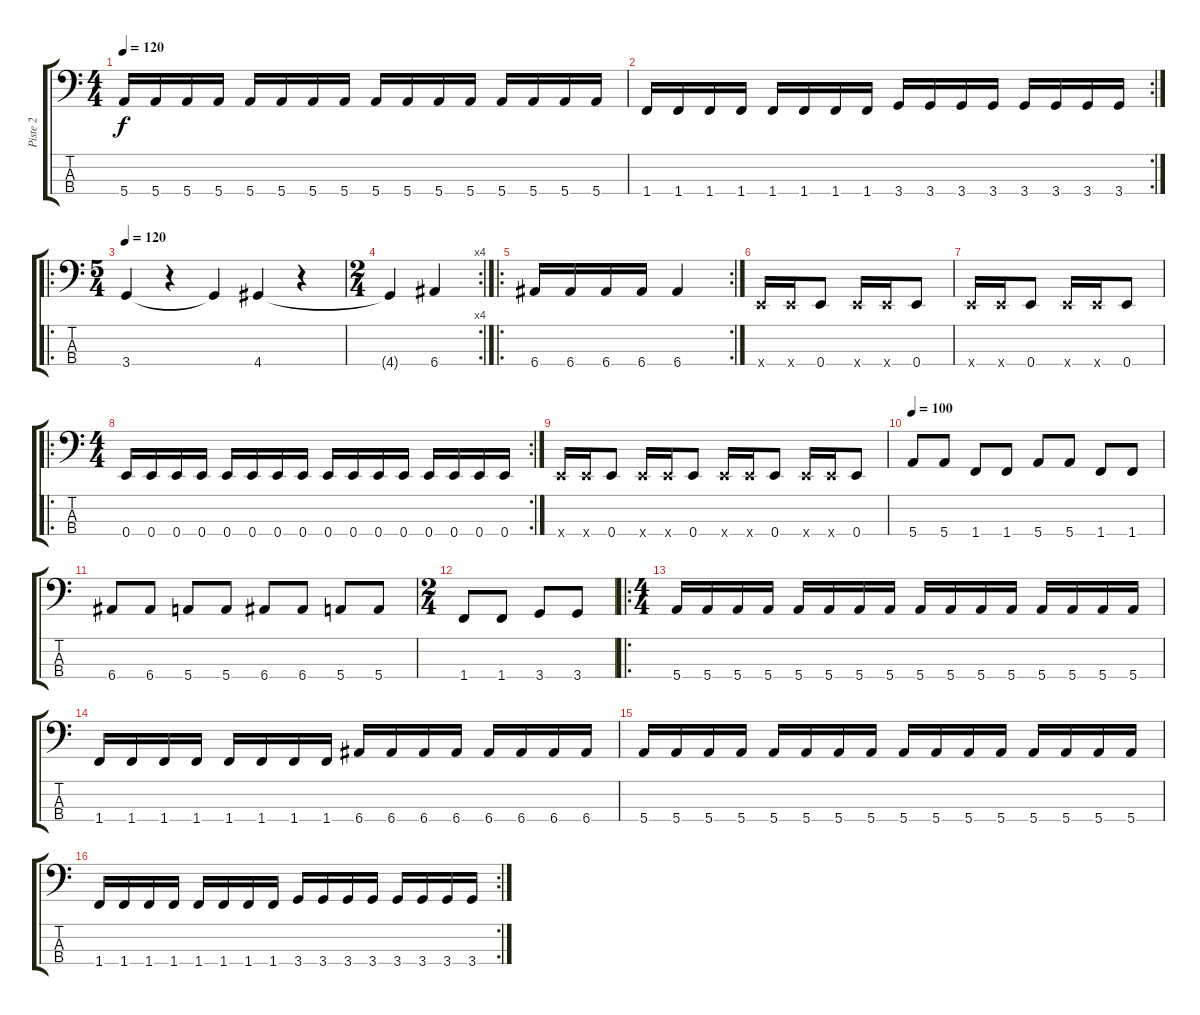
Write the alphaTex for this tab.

\track ("Piste 2" "Piste 2") {instrument electricbasspick}
\staff {score tabs}
\tuning (G2 D2 A1 E1) {hide}
\ts (4 4)
\tempo 120
\clef f4
\ks c
5.4.16{dy f} 5.4.16 5.4.16 5.4.16 5.4.16 5.4.16 5.4.16 5.4.16 5.4.16 5.4.16 5.4.16 5.4.16 5.4.16 5.4.16 5.4.16 5.4.16 |
\rc 2
1.4.16 1.4.16 1.4.16 1.4.16 1.4.16 1.4.16 1.4.16 1.4.16 3.4.16 3.4.16 3.4.16 3.4.16 3.4.16 3.4.16 3.4.16 3.4.16 |
\ro
\ts (5 4)
\tempo 120
3.4.4 r.4 3.4{t}.4 4.4.4 r.4 |
\rc 4
\ts (2 4)
4.4{t}.4 6.4.4 |
\ro
\rc 2
6.4.16 6.4.16 6.4.16 6.4.16 6.4.4 |
0.4{x}.16 0.4{x}.16 0.4.8 0.4{x}.16 0.4{x}.16 0.4.8 |
0.4{x}.16 0.4{x}.16 0.4.8 0.4{x}.16 0.4{x}.16 0.4.8 |
\ro
\rc 2
\ts (4 4)
0.4.16 0.4.16 0.4.16 0.4.16 0.4.16 0.4.16 0.4.16 0.4.16 0.4.16 0.4.16 0.4.16 0.4.16 0.4.16 0.4.16 0.4.16 0.4.16 |
0.4{x}.16 0.4{x}.16 0.4.8 0.4{x}.16 0.4{x}.16 0.4.8 0.4{x}.16 0.4{x}.16 0.4.8 0.4{x}.16 0.4{x}.16 0.4.8 |
\tempo 100
5.4.8 5.4.8 1.4.8 1.4.8 5.4.8 5.4.8 1.4.8 1.4.8 |
6.4.8 6.4.8 5.4.8 5.4.8 6.4.8 6.4.8 5.4.8 5.4.8 |
\ts (2 4)
1.4.8 1.4.8 3.4.8 3.4.8 |
\ro
\ts (4 4)
5.4.16 5.4.16 5.4.16 5.4.16 5.4.16 5.4.16 5.4.16 5.4.16 5.4.16 5.4.16 5.4.16 5.4.16 5.4.16 5.4.16 5.4.16 5.4.16 |
1.4.16 1.4.16 1.4.16 1.4.16 1.4.16 1.4.16 1.4.16 1.4.16 6.4.16 6.4.16 6.4.16 6.4.16 6.4.16 6.4.16 6.4.16 6.4.16 |
5.4.16 5.4.16 5.4.16 5.4.16 5.4.16 5.4.16 5.4.16 5.4.16 5.4.16 5.4.16 5.4.16 5.4.16 5.4.16 5.4.16 5.4.16 5.4.16 |
\rc 2
1.4.16 1.4.16 1.4.16 1.4.16 1.4.16 1.4.16 1.4.16 1.4.16 3.4.16 3.4.16 3.4.16 3.4.16 3.4.16 3.4.16 3.4.16 3.4.16
